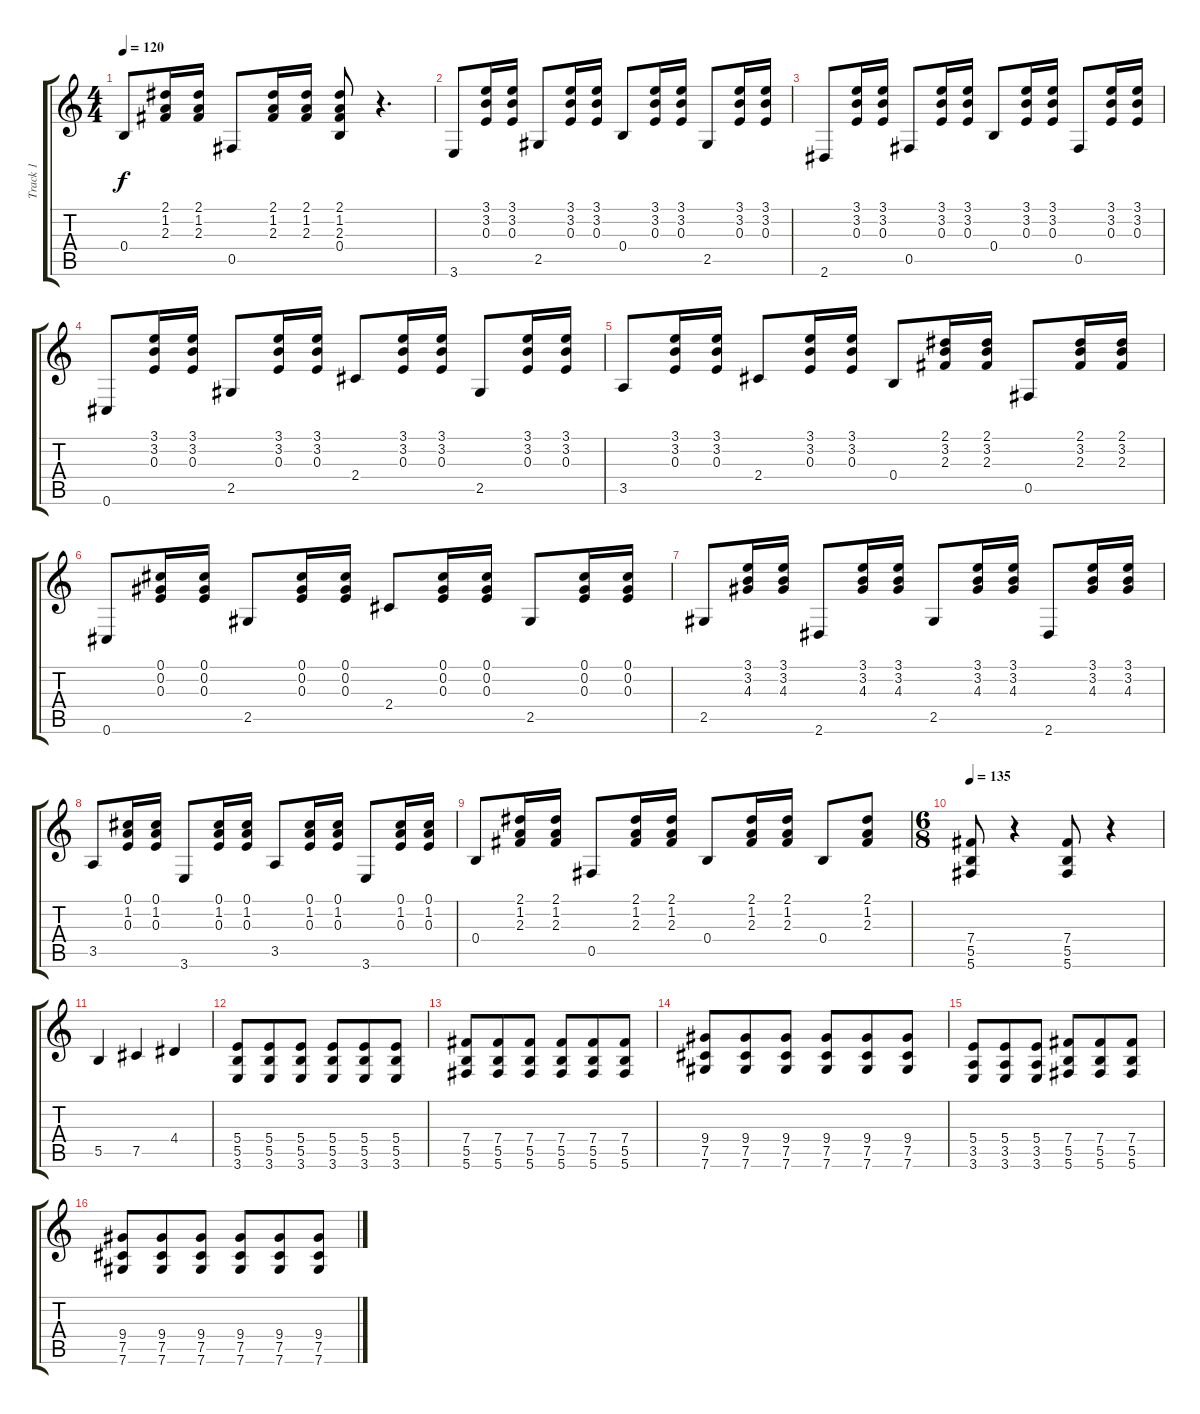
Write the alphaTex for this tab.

\track ("Track 1" "Track 1") {instrument distortionguitar}
\staff {score tabs}
\tuning (Db4 Ab3 E3 B2 Gb2 Db2) {hide}
\ts (4 4)
\tempo 120
\clef g2
\ks c
0.4.8{dy f} (2.1 1.2 2.3).16 (2.1 1.2 2.3).16 0.5.8 (2.1 1.2 2.3).16 (2.1 1.2 2.3).16 (2.1 1.2 2.3 0.4).8 r.4{d} |
3.6.8 (3.1 3.2 0.3).16 (3.1 3.2 0.3).16 2.5.8 (3.1 3.2 0.3).16 (3.1 3.2 0.3).16 0.4.8 (3.1 3.2 0.3).16 (3.1 3.2 0.3).16 2.5.8 (3.1 3.2 0.3).16 (3.1 3.2 0.3).16 |
2.6.8 (3.1 3.2 0.3).16 (3.1 3.2 0.3).16 0.5.8 (3.1 3.2 0.3).16 (3.1 3.2 0.3).16 0.4.8 (3.1 3.2 0.3).16 (3.1 3.2 0.3).16 0.5.8 (3.1 3.2 0.3).16 (3.1 3.2 0.3).16 |
0.6.8 (3.1 3.2 0.3).16 (3.1 3.2 0.3).16 2.5.8 (3.1 3.2 0.3).16 (3.1 3.2 0.3).16 2.4.8 (3.1 3.2 0.3).16 (3.1 3.2 0.3).16 2.5.8 (3.1 3.2 0.3).16 (3.1 3.2 0.3).16 |
3.5.8 (3.1 3.2 0.3).16 (3.1 3.2 0.3).16 2.4.8 (3.1 3.2 0.3).16 (3.1 3.2 0.3).16 0.4.8 (2.1 3.2 2.3).16 (2.1 3.2 2.3).16 0.5.8 (2.1 3.2 2.3).16 (2.1 3.2 2.3).16 |
0.6.8 (0.1 0.2 0.3).16 (0.1 0.2 0.3).16 2.5.8 (0.1 0.2 0.3).16 (0.1 0.2 0.3).16 2.4.8 (0.1 0.2 0.3).16 (0.1 0.2 0.3).16 2.5.8 (0.1 0.2 0.3).16 (0.1 0.2 0.3).16 |
2.5.8 (3.1 3.2 4.3).16 (3.1 3.2 4.3).16 2.6.8 (3.1 3.2 4.3).16 (3.1 3.2 4.3).16 2.5.8 (3.1 3.2 4.3).16 (3.1 3.2 4.3).16 2.6.8 (3.1 3.2 4.3).16 (3.1 3.2 4.3).16 |
3.5.8 (0.1 1.2 0.3).16 (0.1 1.2 0.3).16 3.6.8 (0.1 1.2 0.3).16 (0.1 1.2 0.3).16 3.5.8 (0.1 1.2 0.3).16 (0.1 1.2 0.3).16 3.6.8 (0.1 1.2 0.3).16 (0.1 1.2 0.3).16 |
0.4.8 (2.1 1.2 2.3).16 (2.1 1.2 2.3).16 0.5.8 (2.1 1.2 2.3).16 (2.1 1.2 2.3).16 0.4.8 (2.1 1.2 2.3).16 (2.1 1.2 2.3).16 0.4.8 (2.1 1.2 2.3).8 |
\ts (6 8)
\tempo 135
(7.4 5.5 5.6).8{instrument distortionguitar} r.4 (7.4 5.5 5.6).8 r.4 |
5.5.4 7.5.4 4.4.4 |
(5.4 5.5 3.6).8 (5.4 5.5 3.6).8 (5.4 5.5 3.6).8 (5.4 5.5 3.6).8 (5.4 5.5 3.6).8 (5.4 5.5 3.6).8 |
(7.4 5.5 5.6).8 (7.4 5.5 5.6).8 (7.4 5.5 5.6).8 (7.4 5.5 5.6).8 (7.4 5.5 5.6).8 (7.4 5.5 5.6).8 |
(9.4 7.5 7.6).8 (9.4 7.5 7.6).8 (9.4 7.5 7.6).8 (9.4 7.5 7.6).8 (9.4 7.5 7.6).8 (9.4 7.5 7.6).8 |
(5.4 3.5 3.6).8 (5.4 3.5 3.6).8 (5.4 3.5 3.6).8 (7.4 5.5 5.6).8 (7.4 5.5 5.6).8 (7.4 5.5 5.6).8 |
(9.4 7.5 7.6).8 (9.4 7.5 7.6).8 (9.4 7.5 7.6).8 (9.4 7.5 7.6).8 (9.4 7.5 7.6).8 (9.4 7.5 7.6).8
